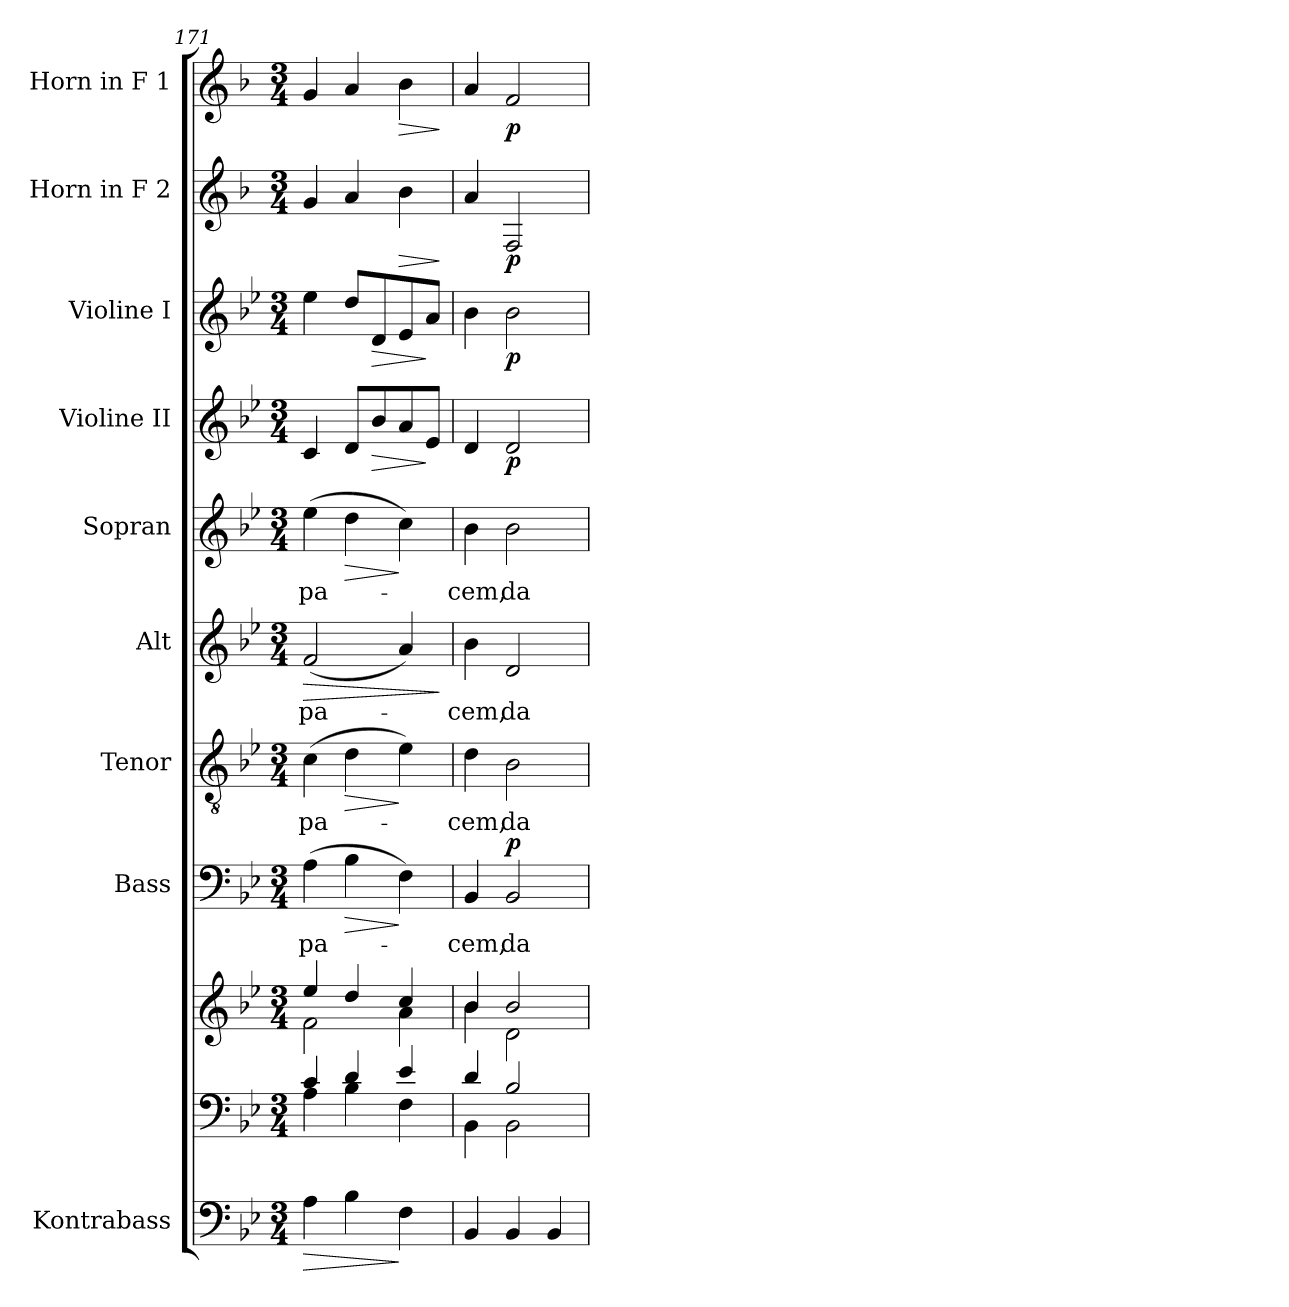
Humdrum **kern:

**kern	**dynam	**kern	**kern	**kern	**text	**dynam	**kern	**text	**dynam	**kern	**text	**dynam	**kern	**text	**dynam	**kern	**dynam	**kern	**dynam	**kern	**dynam	**kern	**dynam
*part10	*part10	*part9	*part9	*part8	*part8	*part8	*part7	*part7	*part7	*part6	*part6	*part6	*part5	*part5	*part5	*part4	*part4	*part3	*part3	*part2	*part2	*part1	*part1
*staff11	*staff11	*staff10	*staff9	*staff8	*staff8	*staff8	*staff7	*staff7	*staff7	*staff6	*staff6	*staff6	*staff5	*staff5	*staff5	*staff4	*staff4	*staff3	*staff3	*staff2	*staff2	*staff1	*staff1
*I"Kontrabass	*	*	*	*I"Bass	*	*	*I"Tenor	*	*	*I"Alt	*	*	*I"Sopran	*	*	*I"Violine II	*	*I"Violine I	*	*I"Horn in F 2	*	*I"Horn in F 1	*
*I'Kb.	*	*	*	*I'B.	*	*	*I'T.	*	*	*I'A.	*	*	*I'S.	*	*	*I'Vl. II	*	*I'Vl. I	*	*	*	*	*
*clefF4	*	*clefF4	*clefG2	*clefF4	*	*	*clefGv2	*	*	*clefG2	*	*	*clefG2	*	*	*clefG2	*	*clefG2	*	*clefG2	*	*clefG2	*
*ITrd7c12	*	*	*	*	*	*	*	*	*	*	*	*	*	*	*	*	*	*	*	*ITrd4c7	*	*ITrd4c7	*
*k[b-e-]	*	*k[b-e-]	*k[b-e-]	*k[b-e-]	*	*	*k[b-e-]	*	*	*k[b-e-]	*	*	*k[b-e-]	*	*	*k[b-e-]	*	*k[b-e-]	*	*k[b-e-]	*	*k[b-e-]	*
*B-:	*	*B-:	*B-:	*B-:	*	*	*B-:	*	*	*B-:	*	*	*B-:	*	*	*B-:	*	*B-:	*	*B-:	*	*B-:	*
*M3/4	*	*M3/4	*M3/4	*M3/4	*	*	*M3/4	*	*	*M3/4	*	*	*M3/4	*	*	*M3/4	*	*M3/4	*	*M3/4	*	*M3/4	*
=171	=171	=171	=171	=171	=171	=171	=171	=171	=171	=171	=171	=171	=171	=171	=171	=171	=171	=171	=171	=171	=171	=171	=171
!	!LO:HP:b	!	!	!	!LO:LY:b	!	!	!LO:LY:b	!	!	!LO:LY:b	!LO:HP:b	!	!LO:LY:b	!	!	!	!	!	!	!	!	!
*	*	*^	*^	*	*	*	*	*	*	*	*	*	*	*	*	*	*	*	*	*	*	*	*
4AA\	>	4c/	4A\	4ee-/	2f\	(>4A\	pa-	.	(>4c\	pa-	.	(<2f/	pa-	>	(>4ee-\	pa-	.	4c/	.	4ee-\	.	4c/	.	4c/	.
!	!	!	!	!	!	!	!	!LO:HP:b	!	!	!LO:HP:b	!	!	!	!	!	!LO:HP:b	!	!	!	!	!	!	!	!
4BB-\	.	4d/	4B-\	4dd/	.	4B-\	.	>	4d\	.	>	.	.	.	4dd\	.	>	8d/L	.	8dd/L	.	4d/	.	4d/	.
!	!	!	!	!	!	!	!	!	!	!	!	!	!	!	!	!	!	!	!LO:HP:b	!	!LO:HP:b	!	!	!	!
.	.	.	.	.	.	.	.	.	.	.	.	.	.	.	.	.	.	8b-/	>	8d/	>	.	.	.	.
!	!	!	!	!	!	!	!	!	!	!	!	!	!	!	!	!	!	!	!	!	!	!	!LO:HP:b	!	!LO:HP:b
4FF\	]	4e-/	4F\	4cc/	4a\	4F\)	.	]	4e-\)	.	]	4a/)	.	.	4cc\)	.	]	8a/	.	8e-/	.	4e-\	>	4e-\	>
.	.	.	.	.	.	.	.	.	.	.	.	.	.	.	.	.	.	8e-/J	]	8a/J	]	.	.	.	.
*	*	*v	*v	*	*	*	*	*	*	*	*	*	*	*	*	*	*	*	*	*	*	*	*	*	*
*	*	*	*v	*v	*	*	*	*	*	*	*	*	*	*	*	*	*	*	*	*	*	*	*	*
.	.	.	.	.	.	.	.	.	.	.	.	]	.	.	.	.	.	.	.	.	]	.	]
=172	=172	=172	=172	=172	=172	=172	=172	=172	=172	=172	=172	=172	=172	=172	=172	=172	=172	=172	=172	=172	=172	=172	=172
*	*	*^	*^	*	*	*	*	*	*	*	*	*	*	*	*	*	*	*	*	*	*	*	*
!	!	!	!	!	!	!	!LO:LY:b	!	!	!LO:LY:b	!	!	!LO:LY:b	!	!	!LO:LY:b	!	!	!	!	!	!	!	!	!
4BBB-/	.	4d/	4BB-\	4b-/	4b-\	4BB-/	-cem,	.	4d\	-cem,	.	4b-\	-cem,	.	4b-\	-cem,	.	4d/	.	4b-\	.	4d/	.	4d/	.
!	!	!	!	!	!	!	!LO:LY:b	!LO:DY:a	!	!LO:LY:b	!	!	!LO:LY:b	!	!	!LO:LY:b	!	!	!LO:DY:b	!	!LO:DY:b	!	!LO:DY:b	!	!LO:DY:b
4BBB-/	.	2B-/	2BB-\	2b-/	2d\	2BB-/	da	p	2B-\	da	.	2d/	da	.	2b-\	da	.	2d/	p	2b-\	p	2BB-/	p	2B-/	p
4BBB-/	.	.	.	.	.	.	.	.	.	.	.	.	.	.	.	.	.	.	.	.	.	.	.	.	.
*	*	*v	*v	*	*	*	*	*	*	*	*	*	*	*	*	*	*	*	*	*	*	*	*	*	*
*	*	*	*v	*v	*	*	*	*	*	*	*	*	*	*	*	*	*	*	*	*	*	*	*	*
=	=	=	=	=	=	=	=	=	=	=	=	=	=	=	=	=	=	=	=	=	=	=	=
*-	*-	*-	*-	*-	*-	*-	*-	*-	*-	*-	*-	*-	*-	*-	*-	*-	*-	*-	*-	*-	*-	*-	*-
